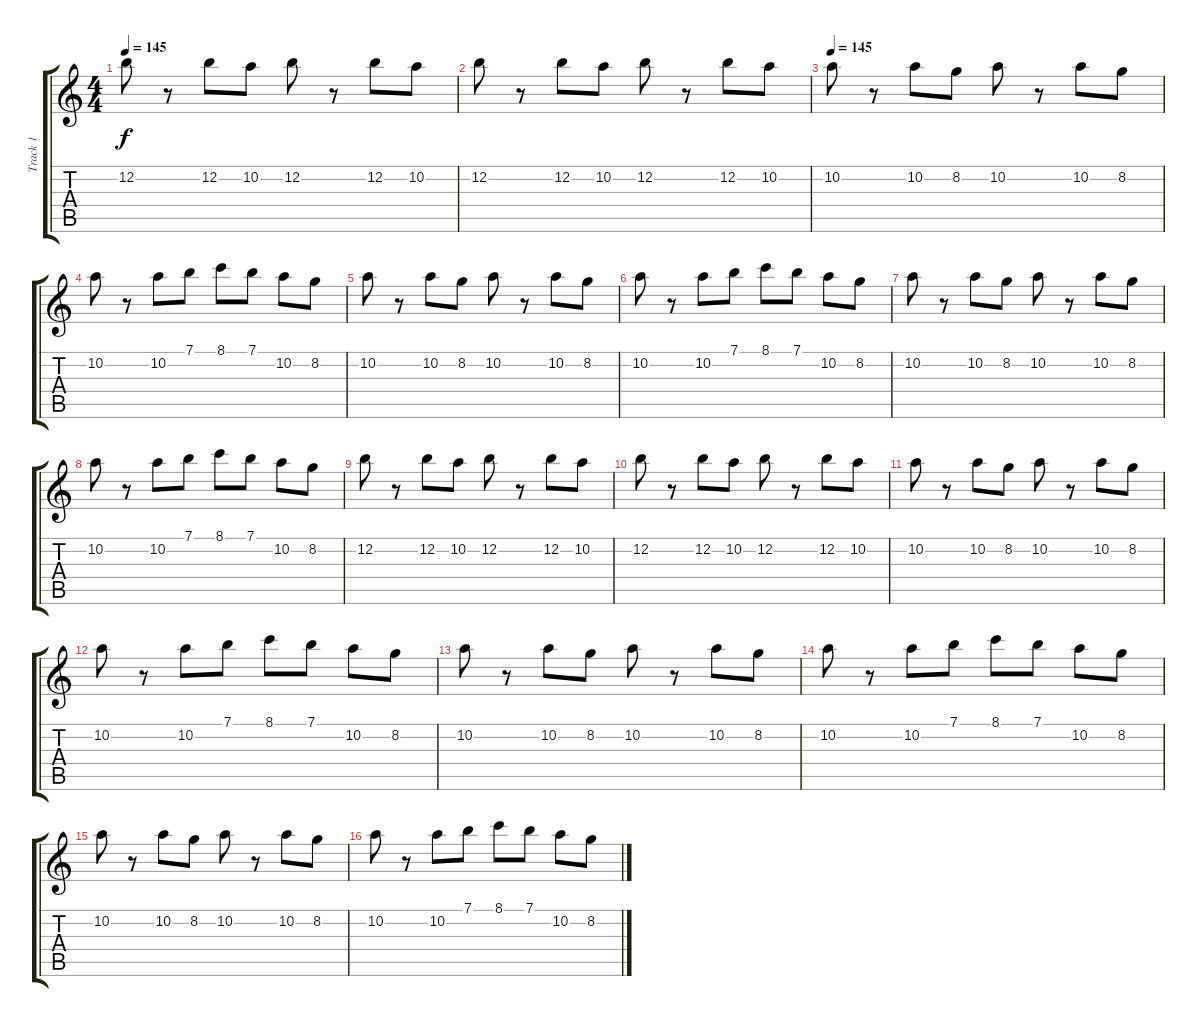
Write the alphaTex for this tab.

\track ("Track 1" "Track 1") {instrument distortionguitar}
\staff {score tabs}
\tuning (E4 B3 G3 D3 A2 E2) {hide}
\ts (4 4)
\tempo 145
\clef g2
\ks c
12.2.8{dy f} r.8 12.2.8 10.2.8 12.2.8 r.8 12.2.8 10.2.8 |
12.2.8 r.8 12.2.8 10.2.8 12.2.8 r.8 12.2.8 10.2.8 |
\tempo 145
10.2.8{instrument distortionguitar} r.8 10.2.8 8.2.8 10.2.8 r.8 10.2.8 8.2.8 |
10.2.8 r.8 10.2.8 7.1.8 8.1.8 7.1.8 10.2.8 8.2.8 |
10.2.8 r.8 10.2.8 8.2.8 10.2.8 r.8 10.2.8 8.2.8 |
10.2.8 r.8 10.2.8 7.1.8 8.1.8 7.1.8 10.2.8 8.2.8 |
10.2.8 r.8 10.2.8 8.2.8 10.2.8 r.8 10.2.8 8.2.8 |
10.2.8 r.8 10.2.8 7.1.8 8.1.8 7.1.8 10.2.8 8.2.8 |
12.2.8{volume 10} r.8 12.2.8 10.2.8 12.2.8 r.8 12.2.8 10.2.8 |
12.2.8 r.8 12.2.8 10.2.8 12.2.8 r.8 12.2.8 10.2.8 |
10.2.8{volume 5} r.8 10.2.8 8.2.8 10.2.8 r.8 10.2.8 8.2.8 |
10.2.8 r.8 10.2.8 7.1.8 8.1.8 7.1.8 10.2.8 8.2.8 |
10.2.8 r.8 10.2.8 8.2.8 10.2.8 r.8 10.2.8 8.2.8 |
10.2.8{volume 0} r.8 10.2.8 7.1.8 8.1.8 7.1.8 10.2.8 8.2.8 |
10.2.8 r.8 10.2.8 8.2.8 10.2.8 r.8 10.2.8 8.2.8 |
10.2.8 r.8 10.2.8 7.1.8 8.1.8 7.1.8 10.2.8 8.2.8
